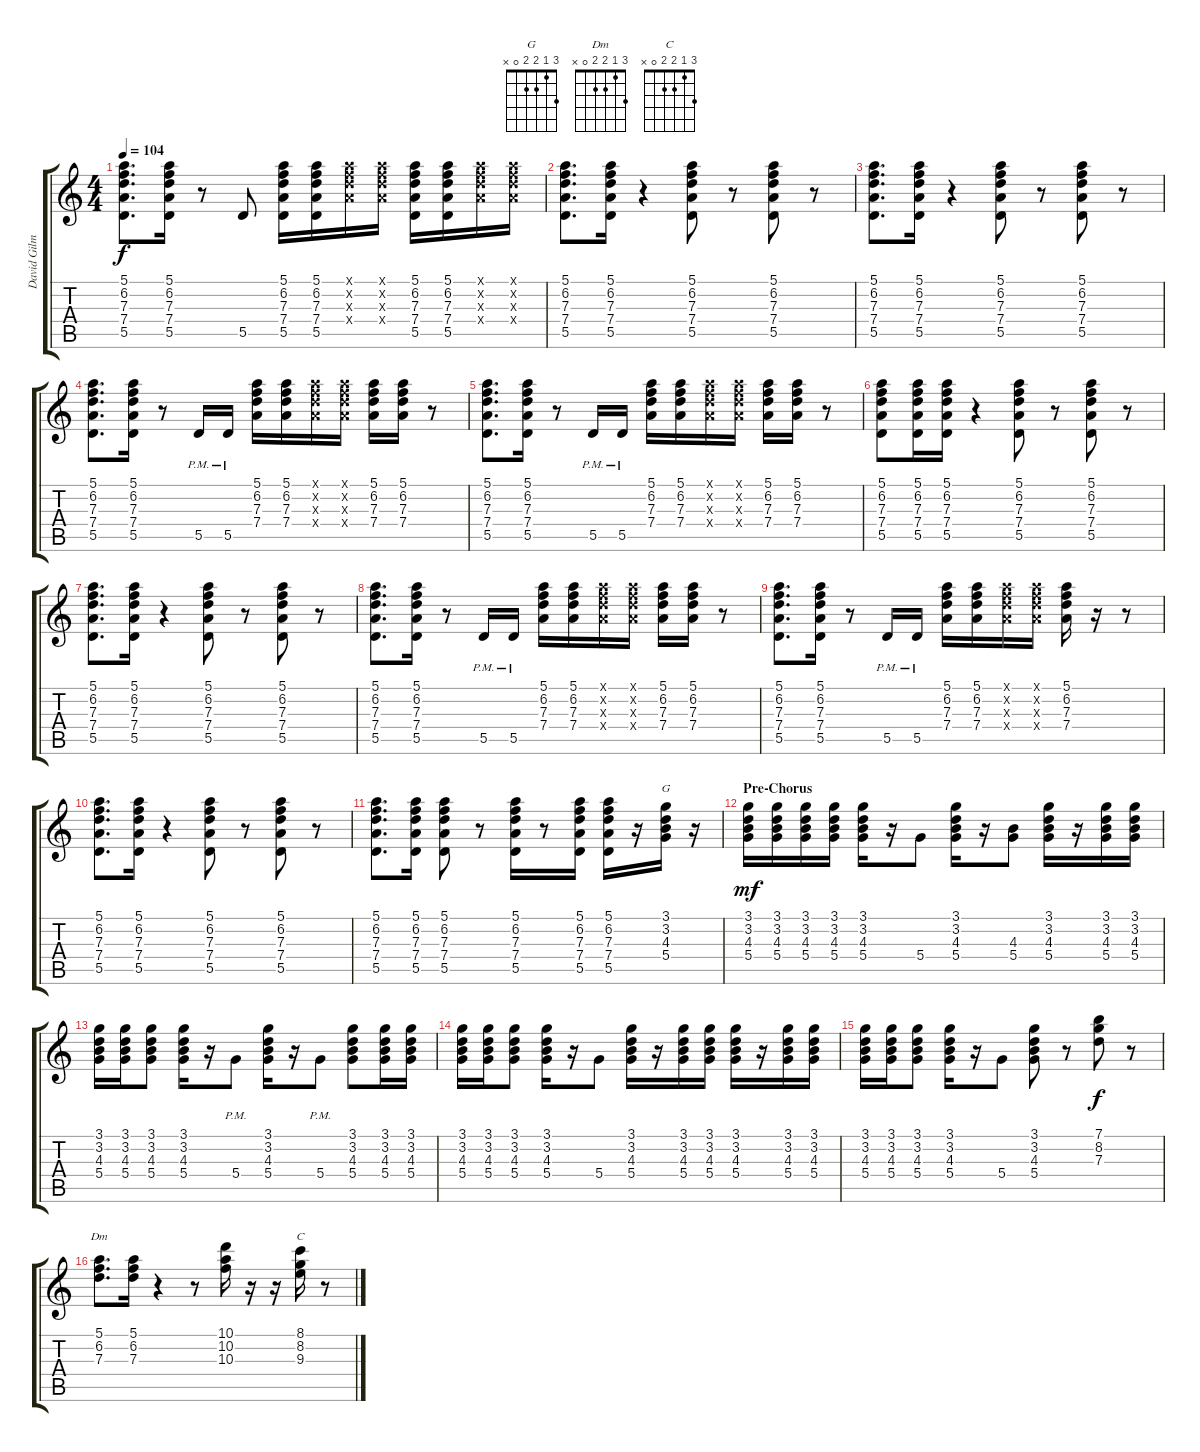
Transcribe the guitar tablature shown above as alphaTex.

\track ("David Gilmour | Fender Stratocaster #00" "David Gilm") {instrument electricguitarclean}
\staff {score tabs}
\tuning (E4 B3 G3 D3 A2 E2) {hide}
\chord ("G" 3 1 2 2 0 x)
\chord ("Dm" 3 1 2 2 0 x)
\chord ("C" 3 1 2 2 0 x)
\ts (4 4)
\tempo 104
\clef g2
\ks c
(5.1 6.2 7.3 7.4 5.5).8{d dy f} (5.1 6.2 7.3 7.4 5.5).16 r.8 5.5.8 (5.1 6.2 7.3 7.4 5.5).16 (5.1 6.2 7.3 7.4 5.5).16 (5.1{x} 6.2{x} 7.3{x} 7.4{x}).16 (5.1{x} 6.2{x} 7.3{x} 7.4{x}).16 (5.1 6.2 7.3 7.4 5.5).16 (5.1 6.2 7.3 7.4 5.5).16 (5.1{x} 6.2{x} 7.3{x} 7.4{x}).16 (5.1{x} 6.2{x} 7.3{x} 7.4{x}).16 |
(5.1 6.2 7.3 7.4 5.5).8{d} (5.1 6.2 7.3 7.4 5.5).16 r.4 (5.1 6.2 7.3 7.4 5.5).8 r.8 (5.1 6.2 7.3 7.4 5.5).8 r.8 |
(5.1 6.2 7.3 7.4 5.5).8{d} (5.1 6.2 7.3 7.4 5.5).16 r.4 (5.1 6.2 7.3 7.4 5.5).8 r.8 (5.1 6.2 7.3 7.4 5.5).8 r.8 |
(5.1 6.2 7.3 7.4 5.5).8{d} (5.1 6.2 7.3 7.4 5.5).16 r.8 5.5{pm}.16 5.5{pm}.16 (5.1 6.2 7.3 7.4).16 (5.1 6.2 7.3 7.4).16 (5.1{x} 6.2{x} 7.3{x} 7.4{x}).16 (5.1{x} 6.2{x} 7.3{x} 7.4{x}).16 (5.1 6.2 7.3 7.4).16 (5.1 6.2 7.3 7.4).16 r.8 |
(5.1 6.2 7.3 7.4 5.5).8{d} (5.1 6.2 7.3 7.4 5.5).16 r.8 5.5{pm}.16 5.5{pm}.16 (5.1 6.2 7.3 7.4).16 (5.1 6.2 7.3 7.4).16 (5.1{x} 6.2{x} 7.3{x} 7.4{x}).16 (5.1{x} 6.2{x} 7.3{x} 7.4{x}).16 (5.1 6.2 7.3 7.4).16 (5.1 6.2 7.3 7.4).16 r.8 |
(5.1 6.2 7.3 7.4 5.5).8 (5.1 6.2 7.3 7.4 5.5).16 (5.1 6.2 7.3 7.4 5.5).16 r.4 (5.1 6.2 7.3 7.4 5.5).8 r.8 (5.1 6.2 7.3 7.4 5.5).8 r.8 |
(5.1 6.2 7.3 7.4 5.5).8{d} (5.1 6.2 7.3 7.4 5.5).16 r.4 (5.1 6.2 7.3 7.4 5.5).8 r.8 (5.1 6.2 7.3 7.4 5.5).8 r.8 |
(5.1 6.2 7.3 7.4 5.5).8{d} (5.1 6.2 7.3 7.4 5.5).16 r.8 5.5{pm}.16 5.5{pm}.16 (5.1 6.2 7.3 7.4).16 (5.1 6.2 7.3 7.4).16 (5.1{x} 6.2{x} 7.3{x} 7.4{x}).16 (5.1{x} 6.2{x} 7.3{x} 7.4{x}).16 (5.1 6.2 7.3 7.4).16 (5.1 6.2 7.3 7.4).16 r.8 |
(5.1 6.2 7.3 7.4 5.5).8{d} (5.1 6.2 7.3 7.4 5.5).16 r.8 5.5{pm}.16 5.5{pm}.16 (5.1 6.2 7.3 7.4).16 (5.1 6.2 7.3 7.4).16 (5.1{x} 6.2{x} 7.3{x} 7.4{x}).16 (5.1{x} 6.2{x} 7.3{x} 7.4{x}).16 (5.1 6.2 7.3 7.4).16 r.16 r.8 |
(5.1 6.2 7.3 7.4 5.5).8{d} (5.1 6.2 7.3 7.4 5.5).16 r.4 (5.1 6.2 7.3 7.4 5.5).8 r.8 (5.1 6.2 7.3 7.4 5.5).8 r.8 |
(5.1 6.2 7.3 7.4 5.5).8{d} (5.1 6.2 7.3 7.4 5.5).16 (5.1 6.2 7.3 7.4 5.5).8 r.8 (5.1 6.2 7.3 7.4 5.5).16 r.8 (5.1 6.2 7.3 7.4 5.5).16 (5.1 6.2 7.3 7.4 5.5).16 r.16 (3.1 3.2 4.3 5.4).16{ch "G"} r.16 |
\section ("" "Pre-Chorus")
(3.1 3.2 4.3 5.4).16{dy mf} (3.1 3.2 4.3 5.4).16 (3.1 3.2 4.3 5.4).16 (3.1 3.2 4.3 5.4).16 (3.1 3.2 4.3 5.4).16 r.16 5.4.8 (3.1 3.2 4.3 5.4).16 r.16 (4.3 5.4).8 (3.1 3.2 4.3 5.4).16 r.16 (3.1 3.2 4.3 5.4).16 (3.1 3.2 4.3 5.4).16 |
(3.1 3.2 4.3 5.4).16 (3.1 3.2 4.3 5.4).16 (3.1 3.2 4.3 5.4).8 (3.1 3.2 4.3 5.4).16 r.16 5.4{pm}.8 (3.1 3.2 4.3 5.4).16 r.16 5.4{pm}.8 (3.1 3.2 4.3 5.4).8 (3.1 3.2 4.3 5.4).16 (3.1 3.2 4.3 5.4).16 |
(3.1 3.2 4.3 5.4).16 (3.1 3.2 4.3 5.4).16 (3.1 3.2 4.3 5.4).8 (3.1 3.2 4.3 5.4).16 r.16 5.4.8 (3.1 3.2 4.3 5.4).16 r.16 (3.1 3.2 4.3 5.4).16 (3.1 3.2 4.3 5.4).16 (3.1 3.2 4.3 5.4).16 r.16 (3.1 3.2 4.3 5.4).16 (3.1 3.2 4.3 5.4).16 |
(3.1 3.2 4.3 5.4).16 (3.1 3.2 4.3 5.4).16 (3.1 3.2 4.3 5.4).8 (3.1 3.2 4.3 5.4).16 r.16 5.4.8 (3.1 3.2 4.3 5.4).8 r.8 (7.1 8.2 7.3).8{dy f} r.8 |
(5.1 6.2 7.3).8{d ch "Dm"} (5.1 6.2 7.3).16 r.4 r.8 (10.1 10.2 10.3).16 r.16 r.16 (8.1 8.2 9.3).16{ch "C"} r.8
